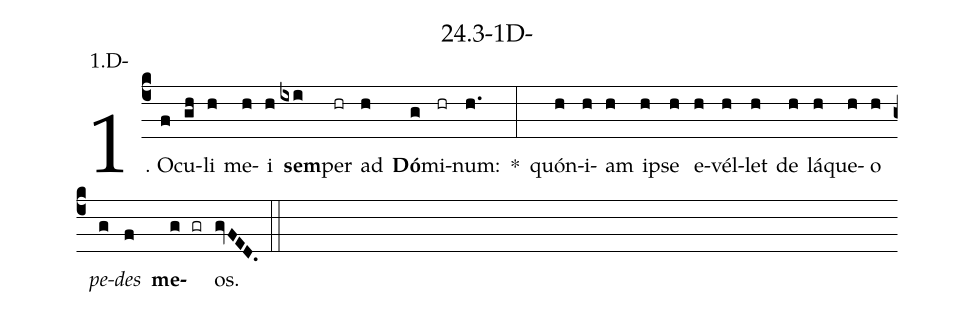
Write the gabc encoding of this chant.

name: 24.3-1D-;
annotation: 1.D-;
%%
(c4)1. O(f)cu(gh)li(h) me(h)i(h) <b>sem</b>(ixi)per(hr) ad(h) <b>Dó</b>(g)mi(hr)num:(h.) *(:) quón(h)i(h)am(h) ip(h)se(h) e(h)vél(h)let(h) de(h) lá(h)que(h)o(h) <i>pe</i>(g)<i>des</i>(f) <b>me</b>(g gr)os.(gvFED.) (::)


%E(h) u(h) o(g) u(f) a(g) e.(gvFED.) (::)
